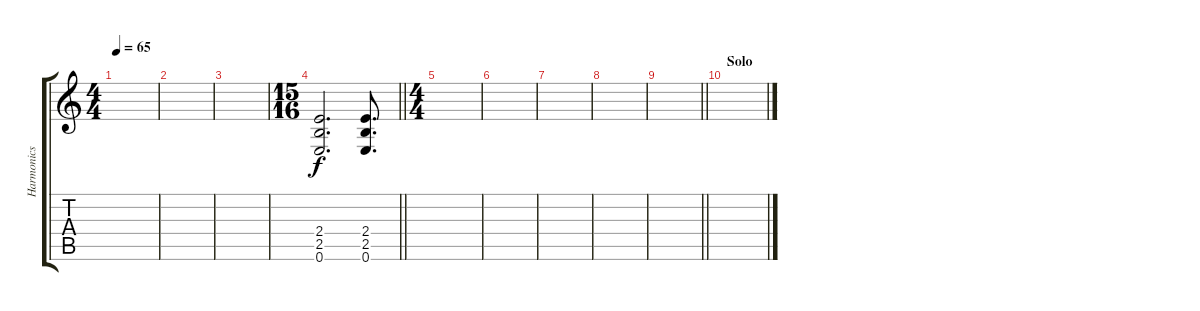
\track ("Harmonics" "Harmonics") {instrument overdrivenguitar}
\staff {score tabs}
\tuning (E4 B3 G3 D3 A2 E2) {hide}
\ts (4 4)
\tempo 65
\clef g2
\ks c
|
|
|
\ts (15 16)
\barLineRight lightlight
(2.4 2.5 0.6).2{d} (2.4 2.5 0.6).8{d} |
\ts (4 4)
|
|
|
|
\barLineRight lightlight
|
\section ("" "Solo")
